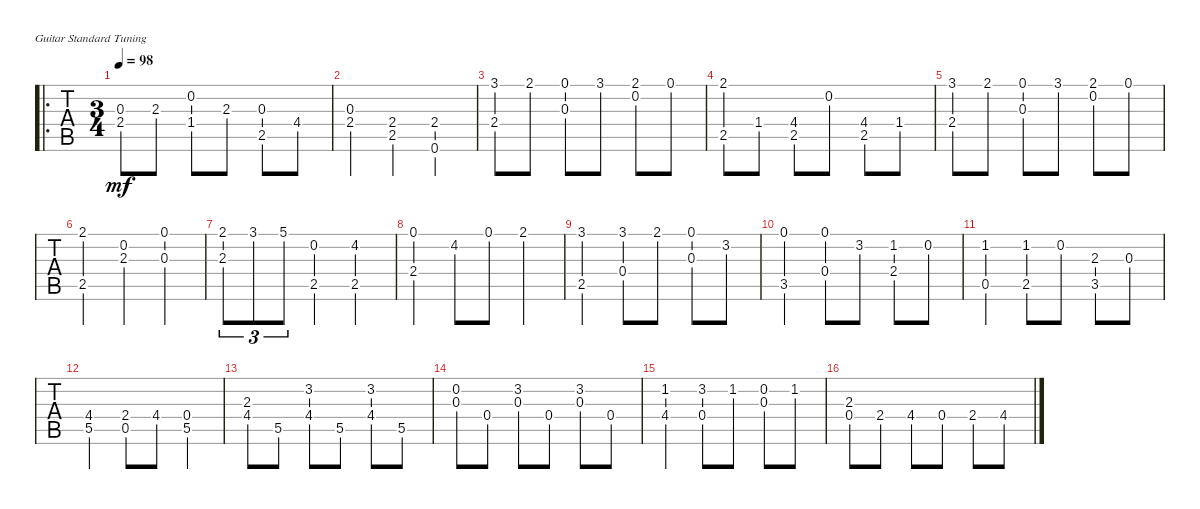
\bracketExtendMode groupsimilarinstruments
\singleTrackTrackNamePolicy hidden
\multiTrackTrackNamePolicy hidden
\firstSystemTrackNameOrientation horizontal
\otherSystemsTrackNameOrientation horizontal
\track ("Track 1" "Track 1") {instrument acousticguitarsteel}
\staff {tabs}
\tuning (E4 B3 G3 D3 A2 E2)
\ro
\ts (3 4)
\tempo 98
\clef g2
\ks c
(0.3 2.4).8{dy mf} 2.3.8 (0.2 1.4).8 2.3.8 (0.3 2.5).8 4.4.8 |
(0.3 2.4).4 (2.4 2.5).4 (2.4 0.6).4 |
(3.1 2.4).8 2.1.8 (0.1 0.3).8 3.1.8 (2.1 0.2).8 0.1.8 |
(2.1 2.5).8 1.4.8 (4.4 2.5).8 0.2.8 (4.4 2.5).8 1.4.8 |
(3.1 2.4).8 2.1.8 (0.1 0.3).8 3.1.8 (2.1 0.2).8 0.1.8 |
(2.1 2.5).4 (0.2 2.3).4 (0.1 0.3).4 |
(2.1 2.3).8{tu (3 2)} 3.1.8{tu (3 2)} 5.1.8{tu (3 2)} (0.2 2.5).4 (4.2 2.5).4 |
(0.1 2.4).4 4.2.8 0.1.8 2.1.4 |
(3.1 2.5).4 (3.1 0.4).8 2.1.8 (0.1 0.3).8 3.2.8 |
(0.1 3.5).4 (0.1 0.4).8 3.2.8 (1.2 2.4).8 0.2.8 |
(1.2 0.5).4 (1.2 2.5).8 0.2.8 (2.3 3.5).8 0.3.8 |
(4.4 5.5).4 (2.4 0.5).8 4.4.8 (0.4 5.5).4 |
(2.3 4.4).8 5.5.8 (4.4 3.2).8 5.5.8 (4.4 3.2).8 5.5.8 |
(0.3 0.2).8 0.4.8 (0.3 3.2).8 0.4.8 (0.3 3.2).8 0.4.8 |
(1.2 4.4).4 (3.2 0.4).8 1.2.8 (0.2 0.3).8 1.2.8 |
(2.3 0.4).8 2.4.8 4.4.8 0.4.8 2.4.8 4.4.8
